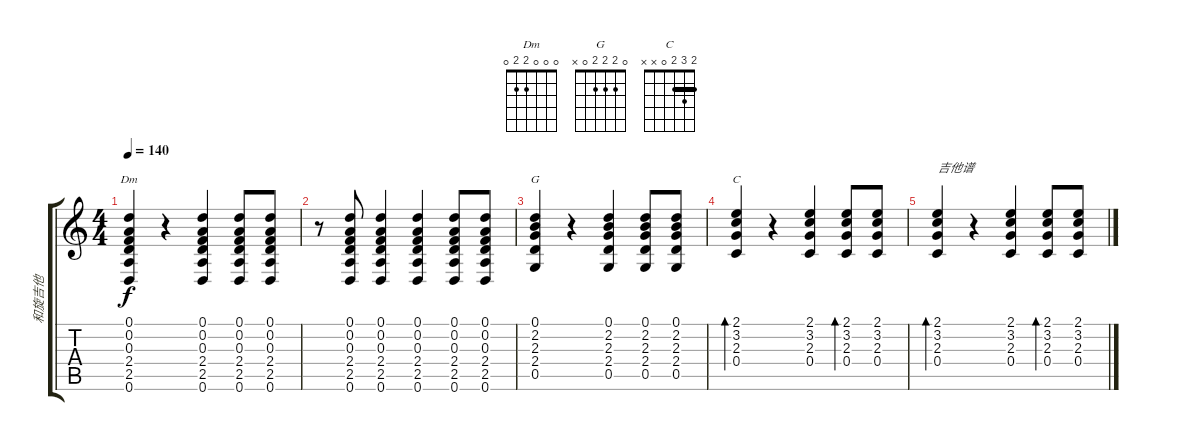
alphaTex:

\track ("和旋吉他" "和旋吉他") {instrument acousticguitarsteel}
\staff {score tabs}
\tuning (D4 A3 F3 C3 G2 D2) {hide}
\chord ("Dm" 0 0 0 2 2 0)
\chord ("G" 0 2 2 2 0 x)
\chord ("C" 2 3 2 0 x x) {barre 2}
\ts (4 4)
\tempo 140
\clef g2
\ks c
(0.1 0.2 0.3 2.4 2.5 0.6).4{ch "Dm" dy f} r.4 (0.1 0.2 0.3 2.4 2.5 0.6).4 (0.1 0.2 0.3 2.4 2.5 0.6).8 (0.1 0.2 0.3 2.4 2.5 0.6).8 |
r.8 (0.1 0.2 0.3 2.4 2.5 0.6).8 (0.1 0.2 0.3 2.4 2.5 0.6).4 (0.1 0.2 0.3 2.4 2.5 0.6).4 (0.1 0.2 0.3 2.4 2.5 0.6).8 (0.1 0.2 0.3 2.4 2.5 0.6).8 |
(0.1 2.2 2.3 2.4 0.5).4{ch "G"} r.4 (0.1 2.2 2.3 2.4 0.5).4 (0.1 2.2 2.3 2.4 0.5).8 (0.1 2.2 2.3 2.4 0.5).8 |
(2.1 3.2 2.3 0.4).4{bd 60 ch "C"} r.4 (2.1 3.2 2.3 0.4).4 (2.1 3.2 2.3 0.4).8{bd 60} (2.1 3.2 2.3 0.4).8 |
(2.1 3.2 2.3 0.4).4{bd 60 txt "吉他谱"} r.4 (2.1 3.2 2.3 0.4).4 (2.1 3.2 2.3 0.4).8{bd 60} (2.1 3.2 2.3 0.4).8
